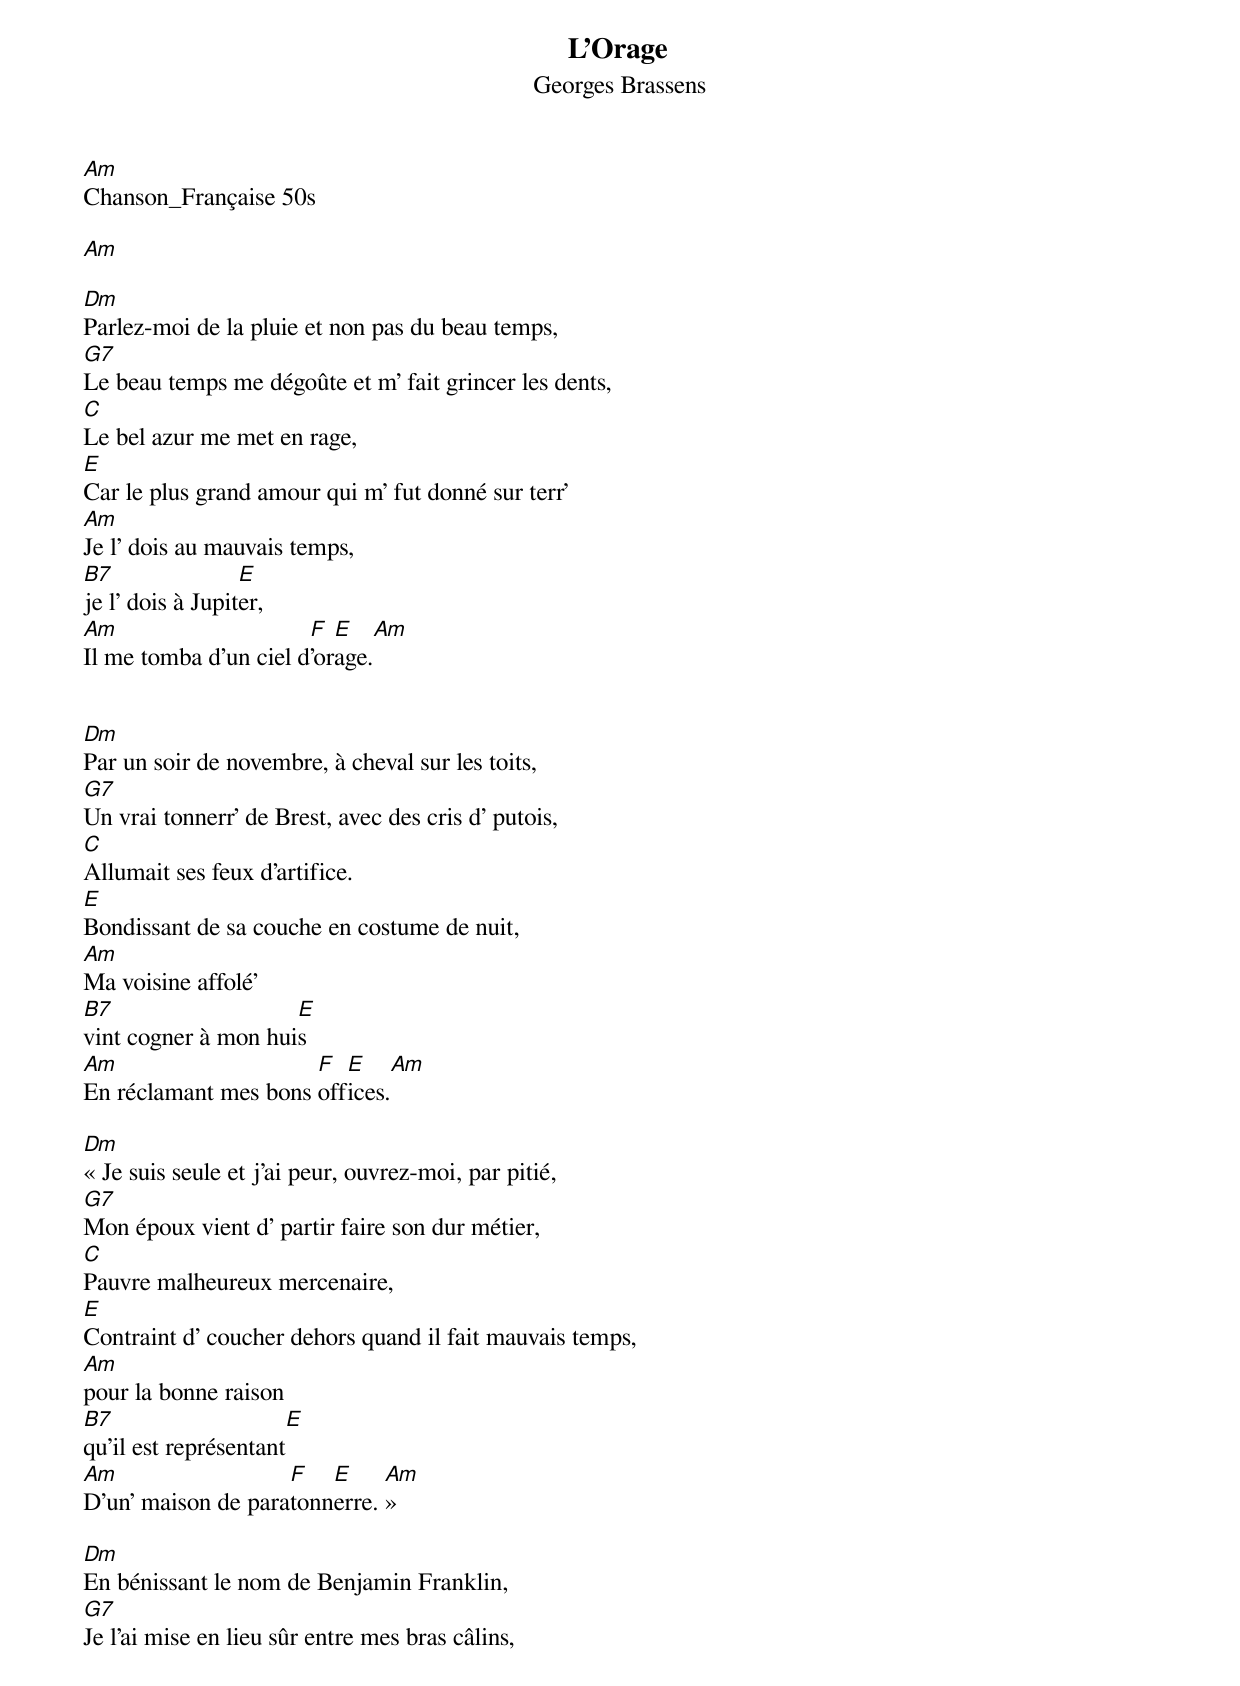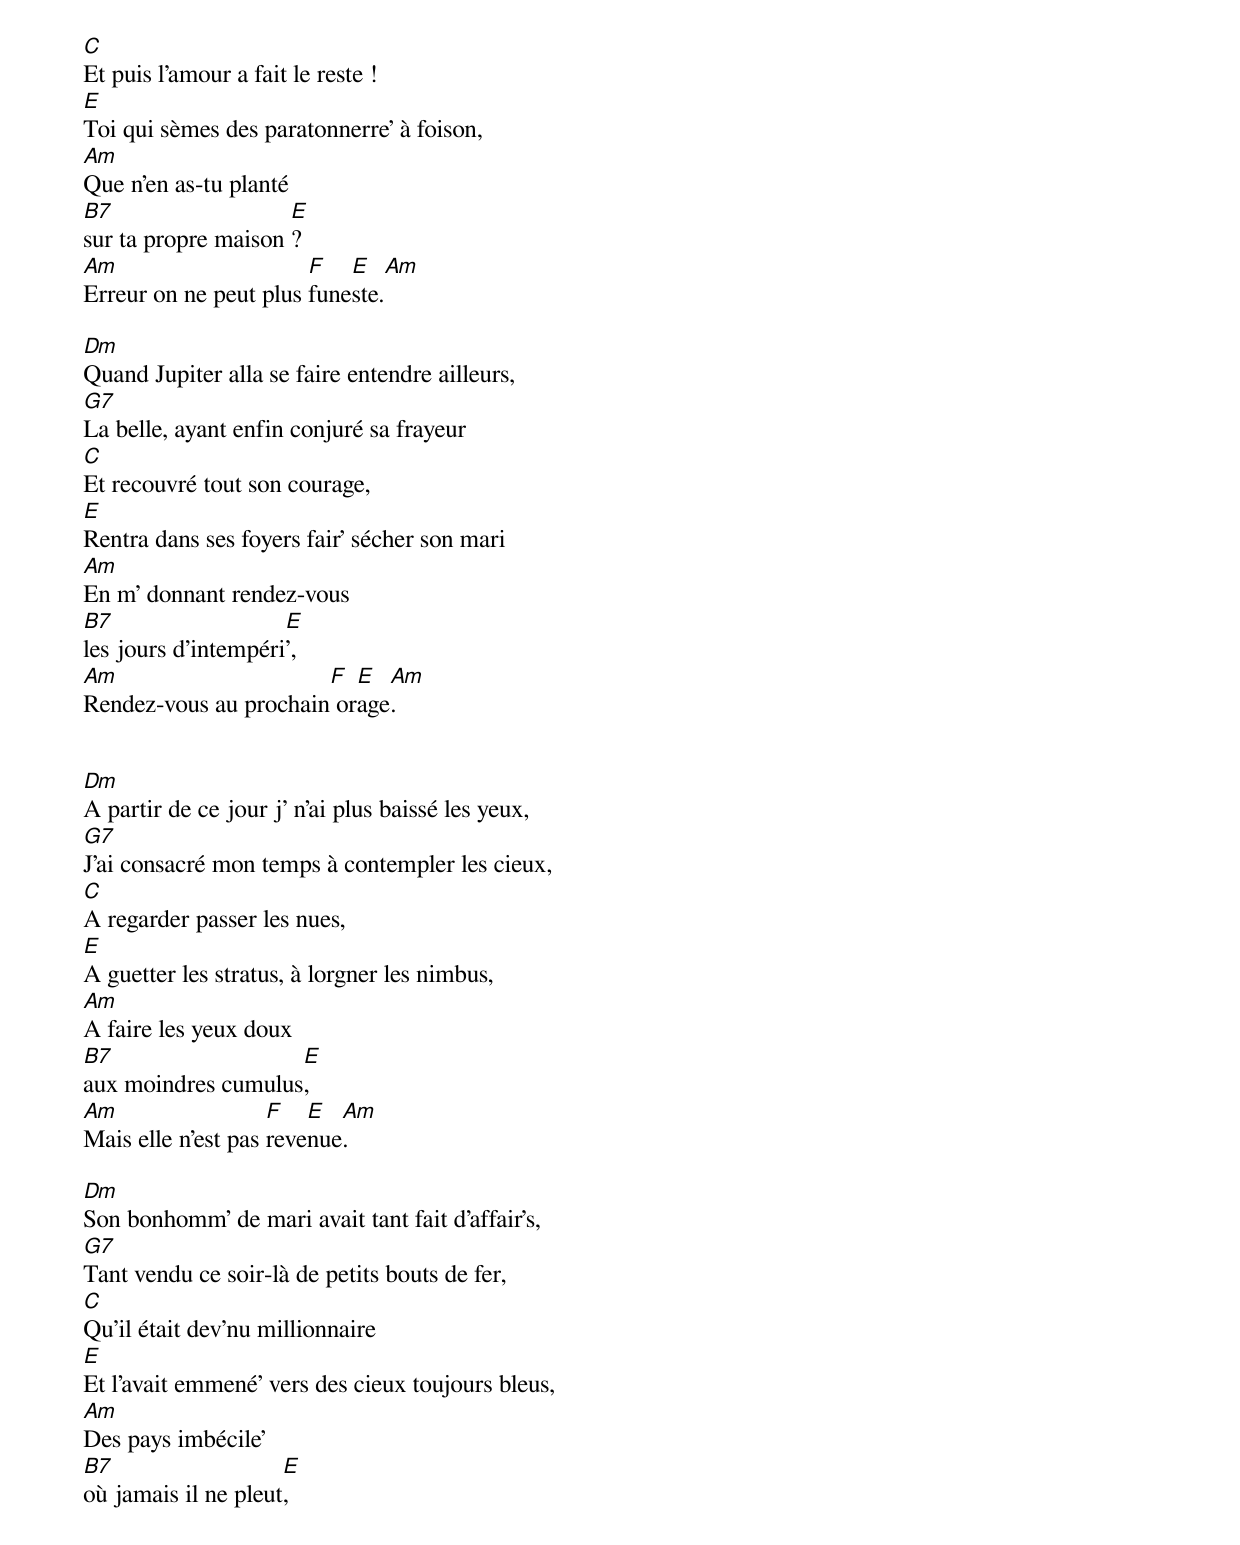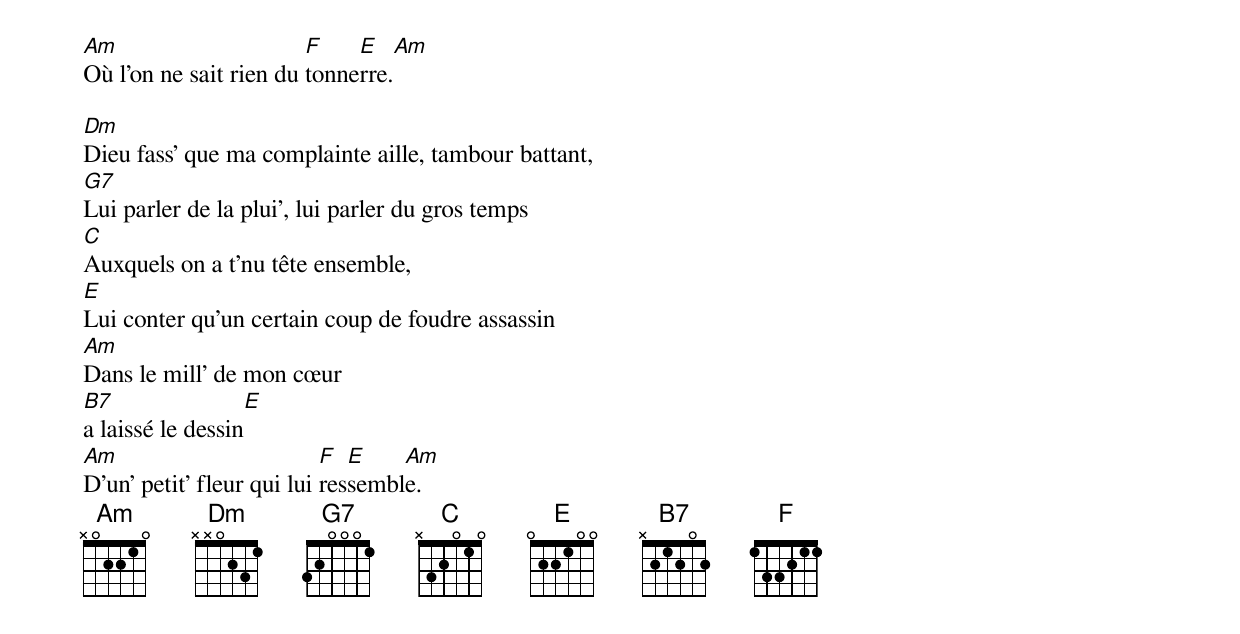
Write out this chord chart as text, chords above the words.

L'Orage
Georges Brassens
Am
Chanson_Française 50s

Am

Dm
Parlez-moi de la pluie et non pas du beau temps,
G7
Le beau temps me dégoûte et m' fait grincer les dents,
C
Le bel azur me met en rage,
E
Car le plus grand amour qui m' fut donné sur terr'
Am
Je l' dois au mauvais temps,
B7                E
je l' dois à Jupiter,
Am                     F  E   Am
Il me tomba d'un ciel d'orage.


Dm
Par un soir de novembre, à cheval sur les toits,
G7
Un vrai tonnerr' de Brest, avec des cris d' putois,
C
Allumait ses feux d'artifice.
E
Bondissant de sa couche en costume de nuit,
Am
Ma voisine affolé'
B7                   E
vint cogner à mon huis
Am                    F  E    Am
En réclamant mes bons offices.

Dm
« Je suis seule et j'ai peur, ouvrez-moi, par pitié,
G7
Mon époux vient d' partir faire son dur métier,
C
Pauvre malheureux mercenaire,
E
Contraint d' coucher dehors quand il fait mauvais temps,
Am
pour la bonne raison
B7                    E
qu'il est représentant
Am                  F   E     Am
D'un' maison de paratonnerre. »

Dm
En bénissant le nom de Benjamin Franklin,
G7
Je l'ai mise en lieu sûr entre mes bras câlins,
C
Et puis l'amour a fait le reste !
E
Toi qui sèmes des paratonnerre' à foison,
Am
Que n'en as-tu planté
B7                   E
sur ta propre maison ?
Am                     F   E    Am
Erreur on ne peut plus funeste.

Dm
Quand Jupiter alla se faire entendre ailleurs,
G7
La belle, ayant enfin conjuré sa frayeur
C
Et recouvré tout son courage,
E
Rentra dans ses foyers fair' sécher son mari
Am
En m' donnant rendez-vous
B7                   E
les jours d'intempéri',
Am                     F  E  Am
Rendez-vous au prochain orage.


Dm
A partir de ce jour j' n'ai plus baissé les yeux,
G7
J'ai consacré mon temps à contempler les cieux,
C
A regarder passer les nues,
E
A guetter les stratus, à lorgner les nimbus,
Am
A faire les yeux doux
B7                  E
aux moindres cumulus,
Am                  F   E  Am
Mais elle n'est pas revenue.

Dm
Son bonhomm' de mari avait tant fait d'affair's,
G7
Tant vendu ce soir-là de petits bouts de fer,
C
Qu'il était dev'nu millionnaire
E
Et l'avait emmené' vers des cieux toujours bleus,
Am
Des pays imbécile'
B7                   E
où jamais il ne pleut,
Am                      F    E   Am
Où l'on ne sait rien du tonnerre.

Dm
Dieu fass' que ma complainte aille, tambour battant,
G7
Lui parler de la plui', lui parler du gros temps
C
Auxquels on a t'nu tête ensemble,
E
Lui conter qu'un certain coup de foudre assassin
Am
Dans le mill' de mon cœur
B7                E
a laissé le dessin
Am                         F  E    Am
D'un' petit' fleur qui lui ressemble.
